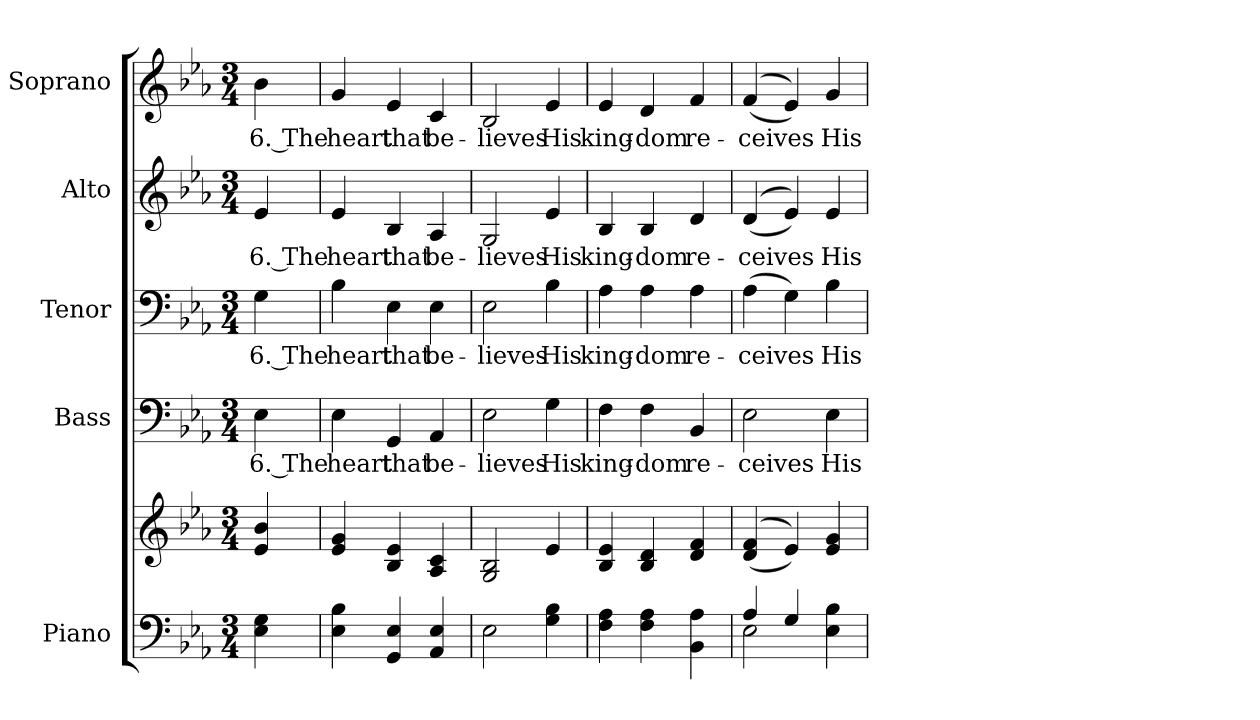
**kern	**kern	**kern	**text	**kern	**text	**kern	**text	**kern	**text
*part5	*part5	*part4	*part4	*part3	*part3	*part2	*part2	*part1	*part1
*staff6	*staff5	*staff4	*staff4	*staff3	*staff3	*staff2	*staff2	*staff1	*staff1
*I"Piano	*	*I"Bass	*	*I"Tenor	*	*I"Alto	*	*I"Soprano	*
*I'Pno.	*	*I'B.	*	*I'T.	*	*I'A.	*	*I'S.	*
!!LO:PB:g=z
*clefF4	*clefG2	*clefF4	*	*clefF4	*	*clefG2	*	*clefG2	*
*k[b-e-a-]	*k[b-e-a-]	*k[b-e-a-]	*	*k[b-e-a-]	*	*k[b-e-a-]	*	*k[b-e-a-]	*
*E-:	*E-:	*E-:	*	*E-:	*	*E-:	*	*E-:	*
*M3/4	*M3/4	*M3/4	*	*M3/4	*	*M3/4	*	*M3/4	*
*MM140	*MM140	*MM140	*	*MM140	*	*MM140	*	*MM140	*
=1	=1	=1	=1	=1	=1	=1	=1	=1	=1
!	!	!	!LO:LY:b:color=#000000	!	!	!	!	!	!
!	!	!	!	!	!LO:LY:b:color=#000000	!	!	!	!
!	!	!	!	!	!	!	!LO:LY:b:color=#000000	!	!
!	!	!	!	!	!	!	!	!	!LO:LY:b:color=#000000
4E-i\ 4Gi	4e-i/ 4b-i	4E-i\	6. The	4Gi\	6. The	4e-i/	6. The	4b-i\	6. The
=2	=2	=2	=2	=2	=2	=2	=2	=2	=2
!	!	!	!LO:LY:b:color=#000000	!	!	!	!	!	!
!	!	!	!	!	!LO:LY:b:color=#000000	!	!	!	!
!	!	!	!	!	!	!	!LO:LY:b:color=#000000	!	!
!	!	!	!	!	!	!	!	!	!LO:LY:b:color=#000000
4E-i\ 4B-i	4e-i/ 4gi	4E-i\	heart	4B-i\	heart	4e-i/	heart	4gi/	heart
!	!	!	!LO:LY:b:color=#000000	!	!	!	!	!	!
!	!	!	!	!	!LO:LY:b:color=#000000	!	!	!	!
!	!	!	!	!	!	!	!LO:LY:b:color=#000000	!	!
!	!	!	!	!	!	!	!	!	!LO:LY:b:color=#000000
4GGi/ 4E-i	4B-i/ 4e-i	4GGi/	that	4E-i\	that	4B-i/	that	4e-i/	that
!	!	!	!LO:LY:b:color=#000000	!	!	!	!	!	!
!	!	!	!	!	!LO:LY:b:color=#000000	!	!	!	!
!	!	!	!	!	!	!	!LO:LY:b:color=#000000	!	!
!	!	!	!	!	!	!	!	!	!LO:LY:b:color=#000000
4AA-i/ 4E-i	4A-i/ 4ci	4AA-i/	be-	4E-i\	be-	4A-i/	be-	4ci/	be-
=3	=3	=3	=3	=3	=3	=3	=3	=3	=3
!	!	!	!LO:LY:b:color=#000000	!	!	!	!	!	!
!	!	!	!	!	!LO:LY:b:color=#000000	!	!	!	!
!	!	!	!	!	!	!	!LO:LY:b:color=#000000	!	!
!	!	!	!	!	!	!	!	!	!LO:LY:b:color=#000000
2E-i\	2Gi/ 2B-i	2E-i\	-lieves	2E-i\	-lieves	2Gi/	-lieves	2B-i/	-lieves
!	!	!	!LO:LY:b:color=#000000	!	!	!	!	!	!
!	!	!	!	!	!LO:LY:b:color=#000000	!	!	!	!
!	!	!	!	!	!	!	!LO:LY:b:color=#000000	!	!
!	!	!	!	!	!	!	!	!	!LO:LY:b:color=#000000
4Gi\ 4B-i	4e-i/	4Gi\	His	4B-i\	His	4e-i/	His	4e-i/	His
=4	=4	=4	=4	=4	=4	=4	=4	=4	=4
!	!	!	!LO:LY:b:color=#000000	!	!	!	!	!	!
!	!	!	!	!	!LO:LY:b:color=#000000	!	!	!	!
!	!	!	!	!	!	!	!LO:LY:b:color=#000000	!	!
!	!	!	!	!	!	!	!	!	!LO:LY:b:color=#000000
4Fi\ 4A-i	4B-i/ 4e-i	4Fi\	king-	4A-i\	king-	4B-i/	king-	4e-i/	king-
!	!	!	!LO:LY:b:color=#000000	!	!	!	!	!	!
!	!	!	!	!	!LO:LY:b:color=#000000	!	!	!	!
!	!	!	!	!	!	!	!LO:LY:b:color=#000000	!	!
!	!	!	!	!	!	!	!	!	!LO:LY:b:color=#000000
4Fi\ 4A-i	4B-i/ 4di	4Fi\	-dom	4A-i\	-dom	4B-i/	-dom	4di/	-dom
!	!	!	!LO:LY:b:color=#000000	!	!	!	!	!	!
!	!	!	!	!	!LO:LY:b:color=#000000	!	!	!	!
!	!	!	!	!	!	!	!LO:LY:b:color=#000000	!	!
!	!	!	!	!	!	!	!	!	!LO:LY:b:color=#000000
4BB-i\ 4A-i	4di/ 4fi	4BB-i/	re-	4A-i\	re-	4di/	re-	4fi/	re-
!!LO:PB:g=z
=5	=5	=5	=5	=5	=5	=5	=5	=5	=5
*^	*	*	*	*	*	*	*	*	*
!	!	!	!	!LO:LY:b:color=#000000	!	!	!	!	!	!
!	!	!	!	!	!	!LO:LY:b:color=#000000	!	!	!	!
!	!	!	!	!	!	!	!	!LO:LY:b:color=#000000	!	!
!	!	!	!	!	!	!	!	!	!	!LO:LY:b:color=#000000
4A-i/	2E-i\	((4di/ 4fi	2E-i\	-ceives	(4A-i\	-ceives	((4di/	-ceives	((4fi/	-ceives
4Gi/	.	4e-i/))	.	.	4Gi\)	.	4e-i/))	.	4e-i/))	.
!	!	!	!	!LO:LY:b:color=#000000	!	!	!	!	!	!
!	!	!	!	!	!	!LO:LY:b:color=#000000	!	!	!	!
!	!	!	!	!	!	!	!	!LO:LY:b:color=#000000	!	!
!	!	!	!	!	!	!	!	!	!	!LO:LY:b:color=#000000
4E-i\ 4B-i	4ryy	4e-i/ 4gi	4E-i\	His	4B-i\	His	4e-i/	His	4gi/	His
*v	*v	*	*	*	*	*	*	*	*	*
=	=	=	=	=	=	=	=	=	=
*-	*-	*-	*-	*-	*-	*-	*-	*-	*-
